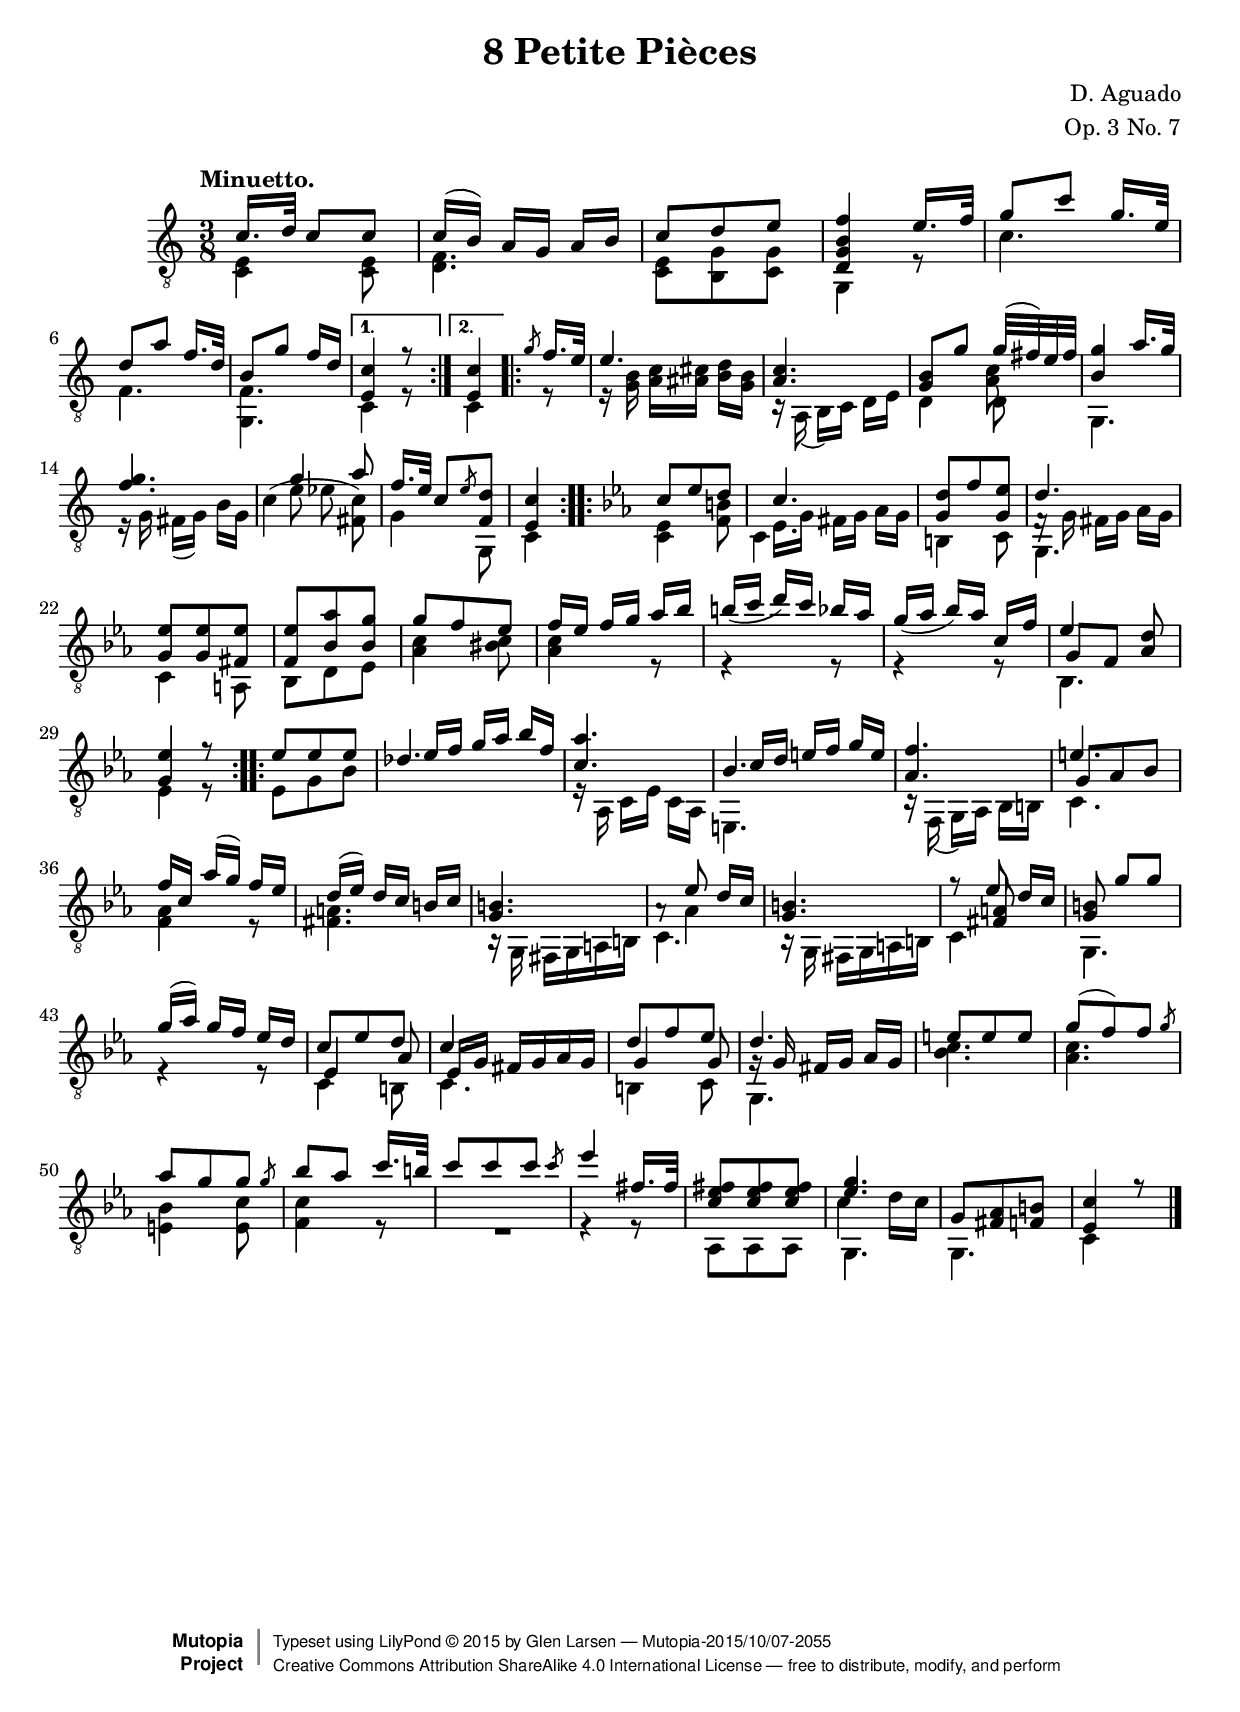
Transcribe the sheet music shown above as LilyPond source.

\version "2.18.2"

\header {
  title = "8 Petite Pièces"
  composer = "D. Aguado"
  opus = "Op. 3 No. 7"
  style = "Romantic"
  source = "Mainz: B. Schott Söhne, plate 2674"
  % Statens musikbibliotek - The Music Library of Sweden
  % Boije 003 - http://urn.kb.se/resolve?urn=urn:nbn:se:statensmusikverk-4032
  date = "1830"
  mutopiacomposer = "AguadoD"
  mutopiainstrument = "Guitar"
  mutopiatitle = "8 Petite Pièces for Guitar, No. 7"
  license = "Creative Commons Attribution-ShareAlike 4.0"
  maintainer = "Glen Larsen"
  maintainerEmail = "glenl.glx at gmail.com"

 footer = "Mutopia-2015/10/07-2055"
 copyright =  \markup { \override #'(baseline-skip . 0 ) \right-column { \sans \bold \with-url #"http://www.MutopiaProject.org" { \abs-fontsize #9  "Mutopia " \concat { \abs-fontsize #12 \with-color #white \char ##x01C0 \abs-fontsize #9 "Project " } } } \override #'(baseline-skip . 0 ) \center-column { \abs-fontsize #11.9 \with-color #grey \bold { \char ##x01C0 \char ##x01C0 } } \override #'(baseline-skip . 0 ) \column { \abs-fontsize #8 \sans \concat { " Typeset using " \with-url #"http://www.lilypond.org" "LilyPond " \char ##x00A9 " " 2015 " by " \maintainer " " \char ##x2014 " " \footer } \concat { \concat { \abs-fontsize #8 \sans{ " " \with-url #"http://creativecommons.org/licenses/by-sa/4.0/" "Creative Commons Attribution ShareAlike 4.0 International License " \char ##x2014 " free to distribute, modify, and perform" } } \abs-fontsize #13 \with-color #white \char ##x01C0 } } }
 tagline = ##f
}

\paper {
  % add space between composer/opus markup and first staff
  markup-system-spacing #'padding = #3
  % add a little space between composer and opus
  markup-markup-spacing #'padding = #1.2
  top-margin = #8
  bottom-margin = #10
}

mbreak = { \break }
global = {
  \time 3/8
}

upperVoice = \relative c' {
  \voiceOne
  \repeat volta 2 {
    c16. d32 c8[ c] |
    c16( b) a[ g] a b |
    c8 d e |
    <f b, g d>4 e16. f32 |
    g8 c g16.[ e32] |

    d8 a' f16.[ d32] |
    b8 g' f16[ d] |
  }
  \alternative {
    { <c e,>4 r8 }
    { <c e,>4 }
  }
  \repeat volta 2 {
    \slashedGrace{g'8} f16. e32 
    e4. |
    <c a>4. |
    <b g>8 g' g32[( fis) e fis] |
    <g b,>4 a16. g32 |

    <f g>4. |
    g4 a8 |
    f16. e32 c8[ \slashedGrace{e8} <d f,>8] |
    \set Timing.measureLength = #(ly:make-moment 1/4)
    <c e,>4 |
  }
  \set Timing.measureLength = #(ly:make-moment 3/8)
  \key c\minor
  \repeat volta 2 {
    c8 ees d |
    c4. |
    <d g,>8 f <ees g,> |
    d4. |

    <ees g,>8 q <ees fis,> |
    <ees f,> <aes bes,> <g bes,> |
    g8 f ees |
    f16 ees f[ g] aes bes |
    b16_( c d)[ c] bes aes |
    g16_( aes bes)[ aes] c, f |
    ees4 <d aes>8 |

    <ees g,>4 r8 |
  }
  \repeat volta 2 {
    ees8 ees ees |
    des4. |
    <aes' c,>4. |
    bes,4. |
    <f' aes,>4. |
    e4. |

    f16 c aes'([ g]) f ees |
    d( ees) d[ c] b c |
    <b g>4. |
    s8 ees8\noBeam d16 c |
    <b g>4. |
    r8 ees8\noBeam d16 c |
    <b g>8\noBeam g'8 g |

    g16( aes) g[ f] ees d |
    c8 ees d |
    c4. |
    d8 f ees |
    d4. |
    e8 e e |
    g8( f) \afterGrace f {\override Flag.stroke-style="grace" g8} |

    aes8 g \afterGrace g {\override Flag.stroke-style="grace" g8} |
    bes8 aes c16.[ b32] |
    c8 c \afterGrace c {\override Flag.stroke-style="grace" c8} |
    ees4 fis,16.[ fis32] |
    <fis ees c>8 q q |
    <g ees>4. |
    g,8 <aes fis> <b f> |
    <c ees,>4 r8 |
  }
  \bar "|."
}

lowerVoice = \relative c {
  \voiceTwo
  <e c>4 q8 |
  <f d>4. |
  <e c>8 <g b,> <g c,> |
  g,4 r8 |
  c'4. |

  f,4. |
  <f g,>4. |
  c4 r8 |
  c4 r8 |
  r16 <b' g> <c a>16[ <cis ais>16] <d b> <b g> |
  r16 a,( b16[) c] d e |
  d4 d8 |
  g,4. |

  r16 g' fis([ g]) b g |
  e'8\noBeam ees s |
  g,4 g,8 |
  c4                            % partial for repeat
  <ees c>4 <f b>8 |
  ees16 g fis[ g] aes g |
  b,4 c8 |
  g4. |

  c4 a8 |
  bes8 d ees |
  <c' aes>4 <c bis>8 |
  <c aes>4 r8 |
  r4 r8 |
  r4 r8 |
  bes,4. |

  ees4 r8 |
  ees8 g bes |
  s4. |
  r16 aes, c[ ees] c aes |
  e4. |
  r16 f( g)[ aes] bes b |
  c4. |

  <aes' f>4 r8 |
  <a fis>4. |
  r16 g,\noBeam fis g a b |
  c4. |
  r16 g\noBeam fis g a b |
  c4 s8 |
  g4. |

  r4 r8 |
  c4 b8 |
  c4. |
  b4 c8 |
  g4. |
  <c' bes>4. |
  <c aes>4. |

  <bes e,>4 <c e,>8 |
  <c f,>4 r8 |
  R4. |
  r4 r8 |
  aes,8 aes aes |
  g4. |
  g4. |
  c4 s8
}

middleVoice = \relative c' {
  \voiceThree
  \stemDown
  s4.*5 |
  \mbreak
  s4.*6 |
  s4 <c a>8 |
  s4. |
  \mbreak
  s4. |
  \once\override NoteColumn.force-hshift = #-2
  c4( <c fis,>8) |              % hmm, looks better as slur than tie
  s4. |
  s4 s4. |
  \once\override NoteColumn.force-hshift = #-1.5
  c,4. |
  s4. |
  f16\rest g fis[ g] aes g |
  \mbreak
  s4.*6 |
  \stemUp
  g8 f s |
  \mbreak
  s4.*2 |
  \once\override NoteColumn.force-hshift = #2
  ees'16 f g[ aes] bes f |
  s4. |
  \once\override NoteColumn.force-hshift = #2
  c16 d e[ f] g e |
  s4. |
  g,8 aes bes |
  \mbreak
  s4.*3 |
  a8\rest \once\stemDown aes4 |
  s4. |
  s8 <a fis>8 s |
  s4. |
  \mbreak
  s4. |
  ees4 aes8 |
  ees16 g fis[ g aes g] |
  g4 g8 |
  g16\rest g fis[ g] aes g |
  s4.*2 |
  \mbreak
  s4.*5 |
  \stemDown
  c4 d16 c |
  s4*2
}


\score {
  <<
    \new Staff = "Guitar" \with {
      midiInstrument = #"acoustic guitar (nylon)"
      \override StringNumber #'stencil = ##f
    } <<
      \global
      \clef "treble_8"
      \tempo "Minuetto."

      \context Voice = "upperVoice" \upperVoice
      \context Voice = "lowerVoice" \lowerVoice
      \context Voice = "middleVoice" \middleVoice
    >>
%{
    % tabs are not completely developed
    \new TabStaff = "Guitar tabs" \with {
      restrainOpenStrings = ##t
    } <<
      \clef "moderntab"
      \global
      \context TabVoice = "upperVoice" \upperVoice
      \context TabVoice = "lowerVoice" \lowerVoice
      \context TabVoice = "middleVoice" \middleVoice
    >>
%}
  >>
  \layout {}
  \midi {
    \tempo 4 = 80
  }
}
